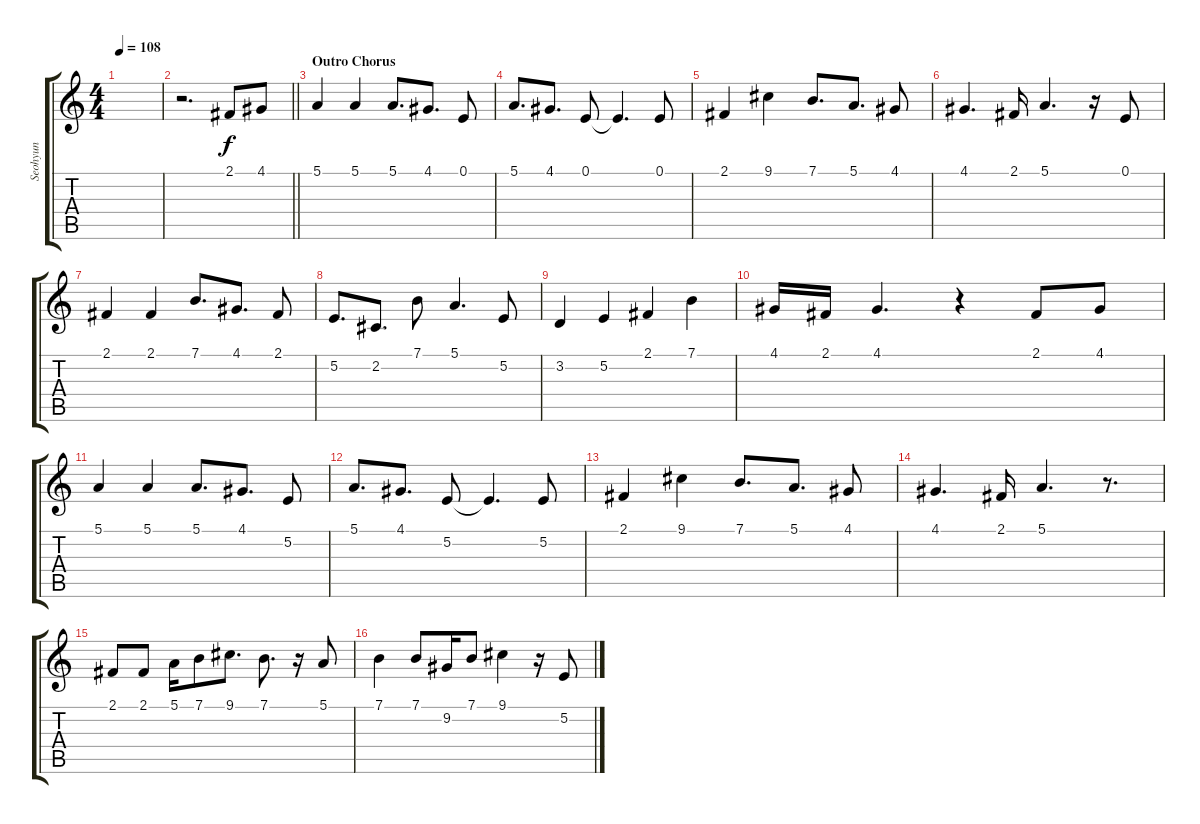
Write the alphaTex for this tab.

\track ("Seohyun" "Seohyun") {instrument piccolo}
\staff {score tabs}
\tuning (E4 B3 G3 D3 A2 E2) {hide}
\ts (4 4)
\tempo 108
\clef g2
\ks c
|
\barLineRight lightlight
r.2{d} 2.1.8{volume 8} 4.1.8 |
\section ("" "Outro Chorus")
5.1.4 5.1.4 5.1.8{d} 4.1.8{d} 0.1.8 |
5.1.8{d} 4.1.8{d} 0.1.8 0.1{t}.4{d} 0.1.8 |
2.1.4 9.1.4 7.1.8{d} 5.1.8{d} 4.1.8 |
4.1.4{d} 2.1.16 5.1.4{d} r.16 0.1.8 |
2.1.4 2.1.4 7.1.8{d} 4.1.8{d} 2.1.8 |
5.2.8{d} 2.2.8{d} 7.1.8 5.1.4{d} 5.2.8 |
3.2.4 5.2.4 2.1.4 7.1.4 |
4.1.16 2.1.16 4.1.4{d} r.4 2.1.8 4.1.8 |
5.1.4 5.1.4 5.1.8{d} 4.1.8{d} 5.2.8 |
5.1.8{d} 4.1.8{d} 5.2.8 5.2{t}.4{d} 5.2.8 |
2.1.4 9.1.4 7.1.8{d} 5.1.8{d} 4.1.8 |
4.1.4{d} 2.1.16 5.1.4{d} r.8{d} |
2.1.8 2.1.8 5.1.16 7.1.8 9.1.8{d} 7.1.8{d} r.16 5.1.8 |
7.1.4 7.1.8 9.2.16 7.1.8 9.1.4 r.16 5.2.8
